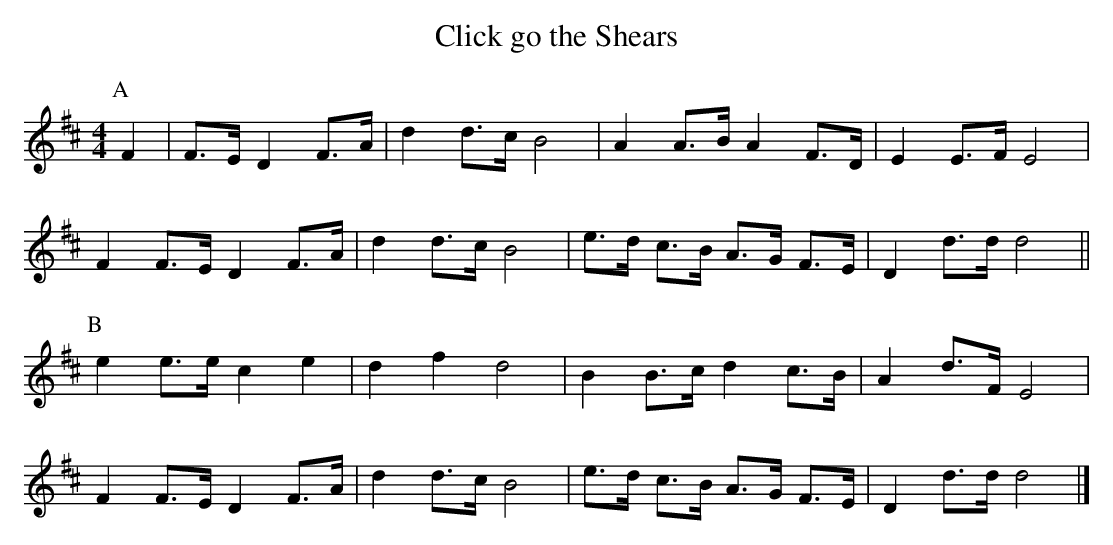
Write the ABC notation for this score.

X:1
T:Click go the Shears
M:4/4
L:1/8
K:Dmaj
P:A
F2|F>E D2 F>A| d2 d>c B4| A2 A>B A2 F>D| E2 E>F E4|
F2 F>E D2 F>A| d2 d>c B4| e>d c>B A>G F>E| D2 d>d d4||
P:B
e2 e>e c2 e2| d2 f2 d4| B2 B>c d2 c>B| A2 d>F E4|
F2 F>E D2 F>A| d2 d>c B4|e>d c>B A>G F>E|D2 d>d d4|]
